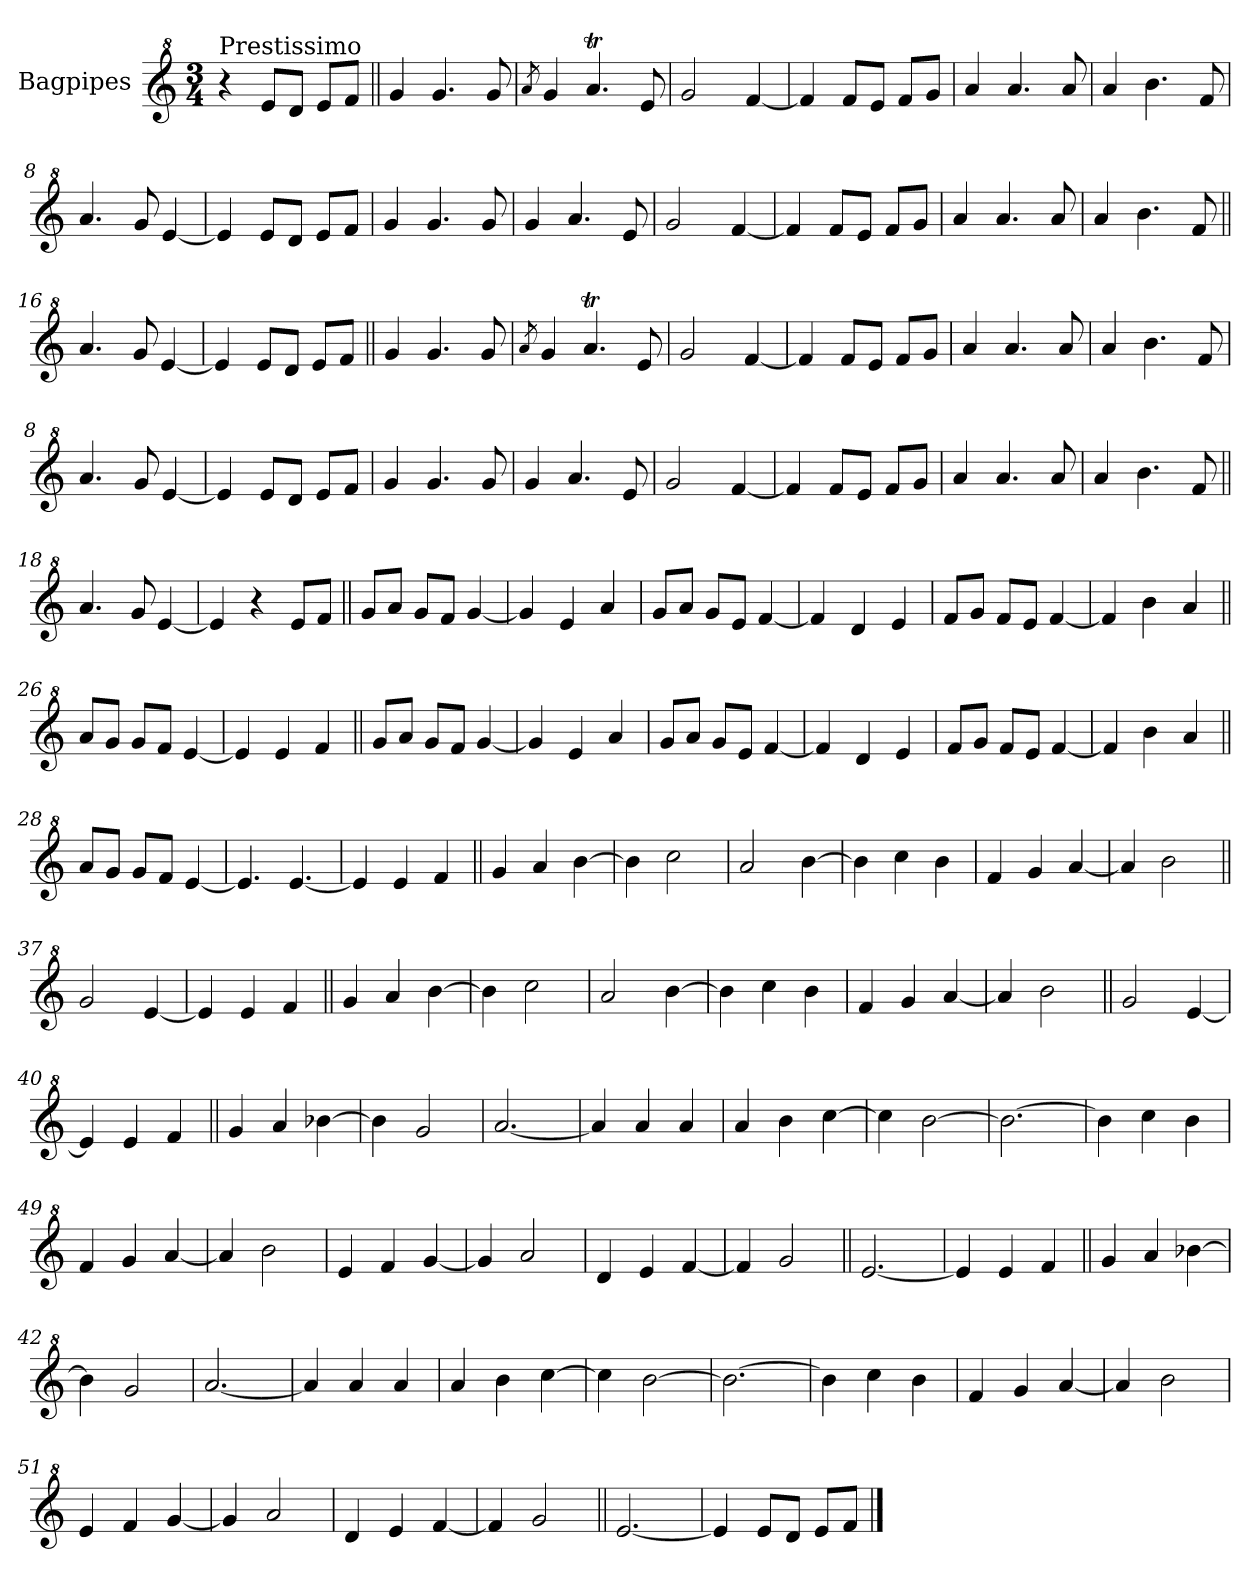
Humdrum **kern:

**kern
*part1
*staff1
*I"Bagpipes
*I'Bag
*clefG^2
*k[]
*C:
*M3/4
=1
!LO:TX:a:t=Prestissimo
4r
8ee/L
8dd/J
8ee/L
8ff/J
=2||
4gg/
4.gg/
8gg/
=3
8qaa/
4gg/
4.aaT/
8ee/
=4
2gg/
[4ff/
=5
4ff/]
8ff/L
8ee/J
8ff/L
8gg/J
=6
4aa/
4.aa/
8aa/
=7
4aa/
4.bb\
8ff/
=8
4.aa/
8gg/
[4ee/
!!LO:LB:g=z
=9
4ee/]
8ee/L
8dd/J
8ee/L
8ff/J
=10
4gg/
4.gg/
8gg/
=11
4gg/
4.aa/
8ee/
=12
2gg/
[4ff/
=13
4ff/]
8ff/L
8ee/J
8ff/L
8gg/J
=14
4aa/
4.aa/
8aa/
=15
4aa/
4.bb\
8ff/
=16||
4.aa/
8gg/
[4ee/
=17
4ee/]
8ee/L
8dd/J
8ee/L
8ff/J
=2||
4gg/
4.gg/
8gg/
=3
8qaa/
4gg/
4.aaT/
8ee/
=4
2gg/
[4ff/
=5
4ff/]
8ff/L
8ee/J
8ff/L
8gg/J
=6
4aa/
4.aa/
8aa/
=7
4aa/
4.bb\
8ff/
=8
4.aa/
8gg/
[4ee/
!!LO:LB:g=z
=9
4ee/]
8ee/L
8dd/J
8ee/L
8ff/J
=10
4gg/
4.gg/
8gg/
=11
4gg/
4.aa/
8ee/
=12
2gg/
[4ff/
=13
4ff/]
8ff/L
8ee/J
8ff/L
8gg/J
=14
4aa/
4.aa/
8aa/
=15
4aa/
4.bb\
8ff/
!!LO:LB:g=z
=18||
4.aa/
8gg/
[4ee/
=19
4ee/]
4r
8ee/L
8ff/J
=20||
8gg/L
8aa/J
8gg/L
8ff/J
[4gg/
=21
4gg/]
4ee/
4aa/
=22
8gg/L
8aa/J
8gg/L
8ee/J
[4ff/
=23
4ff/]
4dd/
4ee/
=24
8ff/L
8gg/J
8ff/L
8ee/J
[4ff/
=25
4ff/]
4bb\
4aa/
=26||
8aa/L
8gg/J
8gg/L
8ff/J
[4ee/
!!LO:LB:g=z
=27
4ee/]
4ee/
4ff/
=20||
8gg/L
8aa/J
8gg/L
8ff/J
[4gg/
=21
4gg/]
4ee/
4aa/
=22
8gg/L
8aa/J
8gg/L
8ee/J
[4ff/
=23
4ff/]
4dd/
4ee/
=24
8ff/L
8gg/J
8ff/L
8ee/J
[4ff/
=25
4ff/]
4bb\
4aa/
=28||
8aa/L
8gg/J
8gg/L
8ff/J
[4ee/
=29
4.ee/]
[4.ee/
=30
4ee/]
4ee/
4ff/
=31||
4gg/
4aa/
[4bb\
=32
4bb\]
2ccc\
=33
2aa/
[4bb\
=34
4bb\]
4ccc\
4bb\
=35
4ff/
4gg/
[4aa/
=36
4aa/]
2bb\
=37||
2gg/
[4ee/
!!LO:LB:g=z
=38
4ee/]
4ee/
4ff/
=31||
4gg/
4aa/
[4bb\
=32
4bb\]
2ccc\
=33
2aa/
[4bb\
=34
4bb\]
4ccc\
4bb\
=35
4ff/
4gg/
[4aa/
=36
4aa/]
2bb\
=39||
2gg/
[4ee/
=40
4ee/]
4ee/
4ff/
=41||
4gg/
4aa/
[4bb-X\
=42
4bb-\]
2gg/
=43
[2.aa/
=44
4aa/]
4aa/
4aa/
=45
4aa/
4bb\
[4ccc\
=46
4ccc\]
[2bb\
=47
2.bb\_
=48
4bb\]
4ccc\
4bb\
=49
4ff/
4gg/
[4aa/
=50
4aa/]
2bb\
!!LO:LB:g=z
=51
4ee/
4ff/
[4gg/
=52
4gg/]
2aa/
=53
4dd/
4ee/
[4ff/
=54
4ff/]
2gg/
=55||
[2.ee/
=56
4ee/]
4ee/
4ff/
=41||
4gg/
4aa/
[4bb-X\
=42
4bb-\]
2gg/
=43
[2.aa/
=44
4aa/]
4aa/
4aa/
=45
4aa/
4bb\
[4ccc\
=46
4ccc\]
[2bb\
=47
2.bb\_
=48
4bb\]
4ccc\
4bb\
=49
4ff/
4gg/
[4aa/
=50
4aa/]
2bb\
!!LO:LB:g=z
=51
4ee/
4ff/
[4gg/
=52
4gg/]
2aa/
=53
4dd/
4ee/
[4ff/
=54
4ff/]
2gg/
=57||
[2.ee/
=58
4ee/]
8ee/L
8dd/J
8ee/L
8ff/J
==
*-
